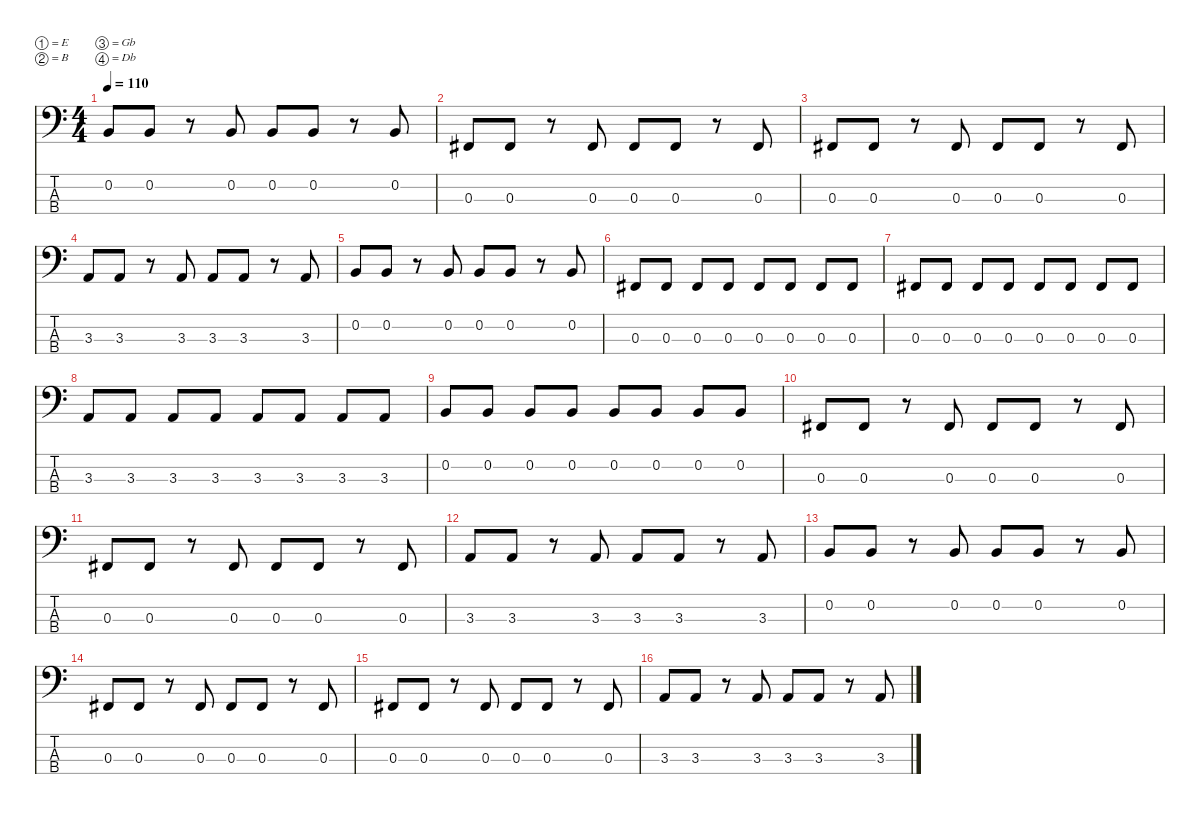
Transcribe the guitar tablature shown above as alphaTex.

\defaultSystemsLayout 4
\hideDynamics
\bracketExtendMode nobrackets
\singleTrackTrackNamePolicy hidden
\multiTrackTrackNamePolicy hidden
\firstSystemTrackNameMode fullname
\firstSystemTrackNameOrientation horizontal
\otherSystemsTrackNameOrientation horizontal
\track ("Bass [Jeff Caxide]" "el.bs.") {instrument electricbasspick}
\staff {score tabs}
\tuning (E2 B1 Gb1 Db1)
\ts (4 4)
\tempo 110
\clef f4
\ks c
0.2.8{dy f beam Up} 0.2.8{beam Up} r.8{beam Up} 0.2.8{beam Up} 0.2.8{beam Up} 0.2.8{beam Up} r.8{beam Up} 0.2.8{beam Up} |
0.3{acc #}.8{beam Up} 0.3{acc #}.8{beam Up} r.8{beam Up} 0.3{acc #}.8{beam Up} 0.3{acc #}.8{beam Up} 0.3{acc #}.8{beam Up} r.8{beam Up} 0.3{acc #}.8{beam Up} |
0.3{acc #}.8{beam Up} 0.3{acc #}.8{beam Up} r.8{beam Up} 0.3{acc #}.8{beam Up} 0.3{acc #}.8{beam Up} 0.3{acc #}.8{beam Up} r.8{beam Up} 0.3{acc #}.8{beam Up} |
3.3.8{beam Up} 3.3.8{beam Up} r.8{beam Up} 3.3.8{beam Up} 3.3.8{beam Up} 3.3.8{beam Up} r.8{beam Up} 3.3.8{beam Up} |
0.2.8{beam Up} 0.2.8{beam Up} r.8{beam Up} 0.2.8{beam Up} 0.2.8{beam Up} 0.2.8{beam Up} r.8{beam Up} 0.2.8{beam Up} |
0.3{acc #}.8{beam Up} 0.3{acc #}.8{beam Up} 0.3{acc #}.8{beam Up} 0.3{acc #}.8{beam Up} 0.3{acc #}.8{beam Up} 0.3{acc #}.8{beam Up} 0.3{acc #}.8{beam Up} 0.3{acc #}.8{beam Up} |
0.3{acc #}.8{beam Up} 0.3{acc #}.8{beam Up} 0.3{acc #}.8{beam Up} 0.3{acc #}.8{beam Up} 0.3{acc #}.8{beam Up} 0.3{acc #}.8{beam Up} 0.3{acc #}.8{beam Up} 0.3{acc #}.8{beam Up} |
3.3.8{beam Up} 3.3.8{beam Up} 3.3.8{beam Up} 3.3.8{beam Up} 3.3.8{beam Up} 3.3.8{beam Up} 3.3.8{beam Up} 3.3.8{beam Up} |
0.2.8{beam Up} 0.2.8{beam Up} 0.2.8{beam Up} 0.2.8{beam Up} 0.2.8{beam Up} 0.2.8{beam Up} 0.2.8{beam Up} 0.2.8{beam Up} |
0.3{acc #}.8{beam Up} 0.3{acc #}.8{beam Up} r.8{beam Up} 0.3{acc #}.8{beam Up} 0.3{acc #}.8{beam Up} 0.3{acc #}.8{beam Up} r.8{beam Up} 0.3{acc #}.8{beam Up} |
0.3{acc #}.8{beam Up} 0.3{acc #}.8{beam Up} r.8{beam Up} 0.3{acc #}.8{beam Up} 0.3{acc #}.8{beam Up} 0.3{acc #}.8{beam Up} r.8{beam Up} 0.3{acc #}.8{beam Up} |
3.3.8{beam Up} 3.3.8{beam Up} r.8{beam Up} 3.3.8{beam Up} 3.3.8{beam Up} 3.3.8{beam Up} r.8{beam Up} 3.3.8{beam Up} |
0.2.8{beam Up} 0.2.8{beam Up} r.8{beam Up} 0.2.8{beam Up} 0.2.8{beam Up} 0.2.8{beam Up} r.8{beam Up} 0.2.8{beam Up} |
0.3{acc #}.8{beam Up} 0.3{acc #}.8{beam Up} r.8{beam Up} 0.3{acc #}.8{beam Up} 0.3{acc #}.8{beam Up} 0.3{acc #}.8{beam Up} r.8{beam Up} 0.3{acc #}.8{beam Up} |
0.3{acc #}.8{beam Up} 0.3{acc #}.8{beam Up} r.8{beam Up} 0.3{acc #}.8{beam Up} 0.3{acc #}.8{beam Up} 0.3{acc #}.8{beam Up} r.8{beam Up} 0.3{acc #}.8{beam Up} |
3.3.8{beam Up} 3.3.8{beam Up} r.8{beam Up} 3.3.8{beam Up} 3.3.8{beam Up} 3.3.8{beam Up} r.8{beam Up} 3.3.8{beam Up}
